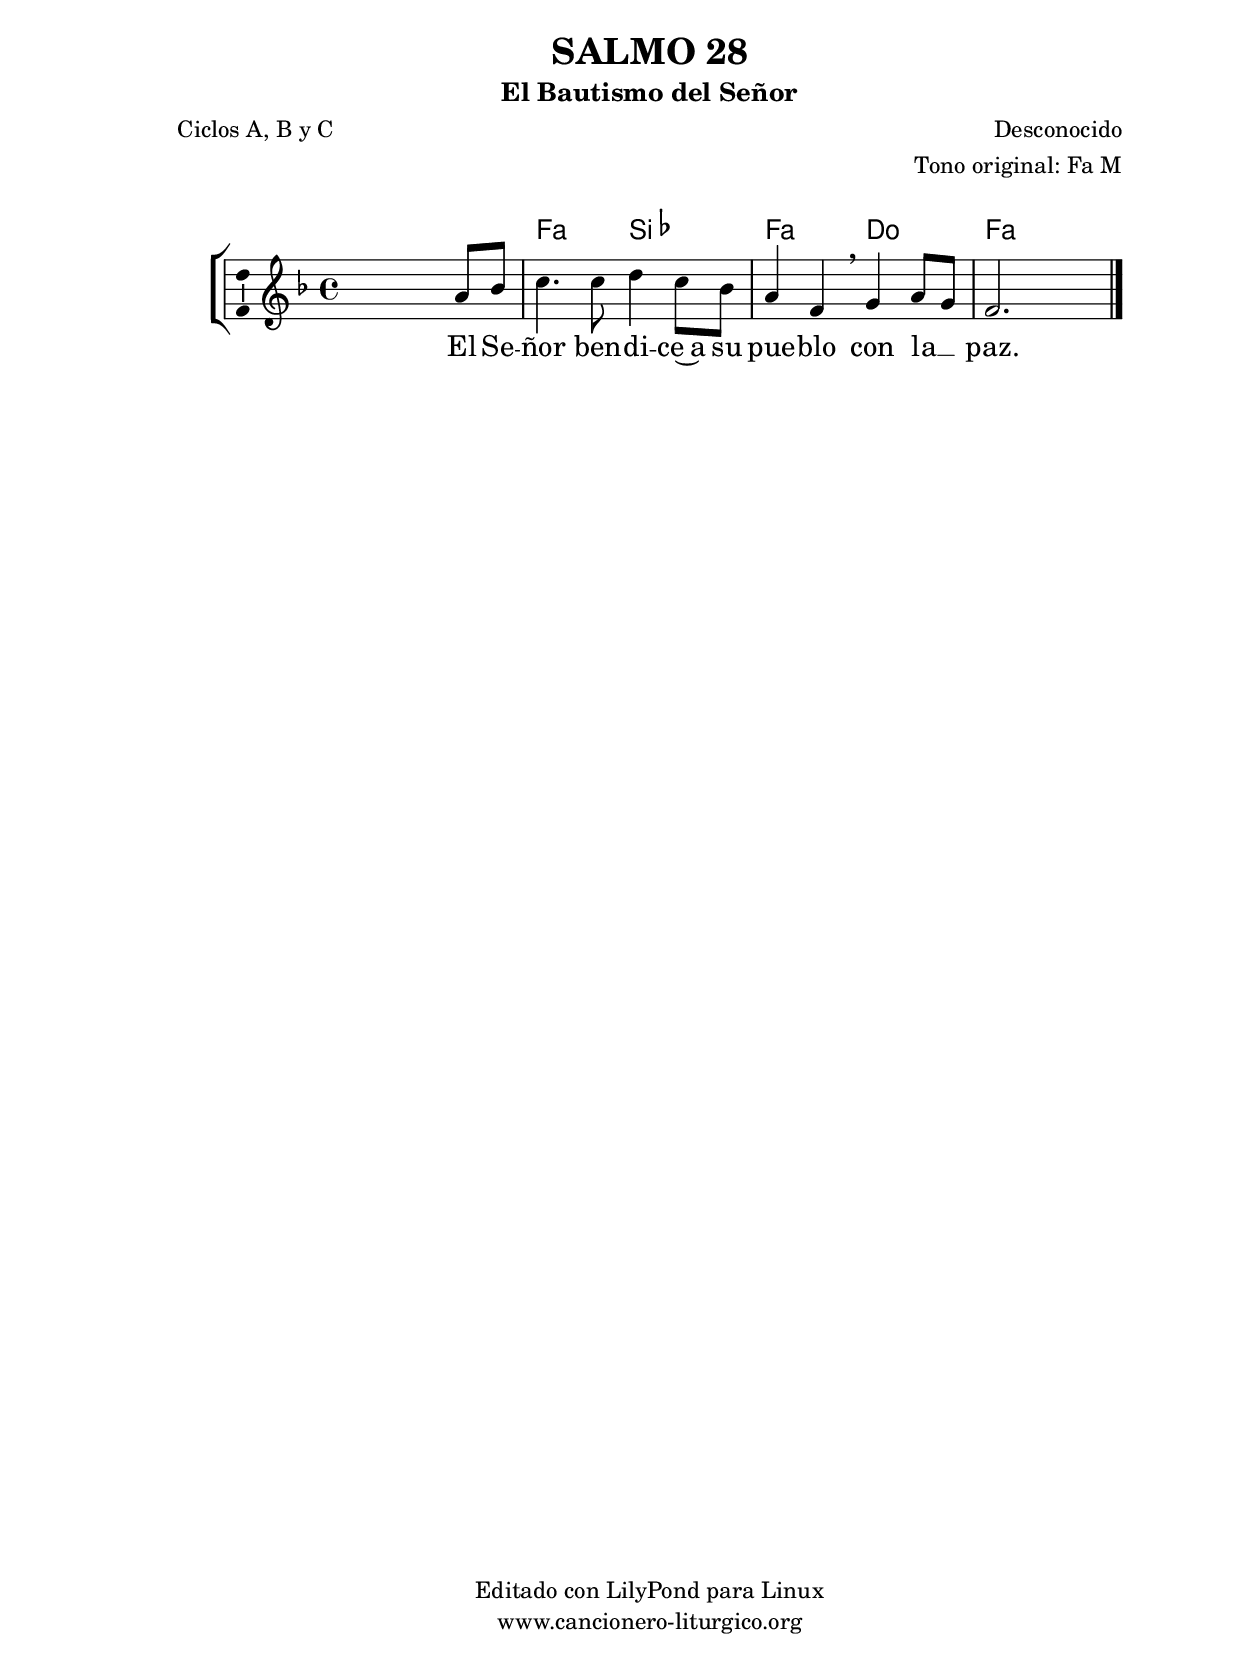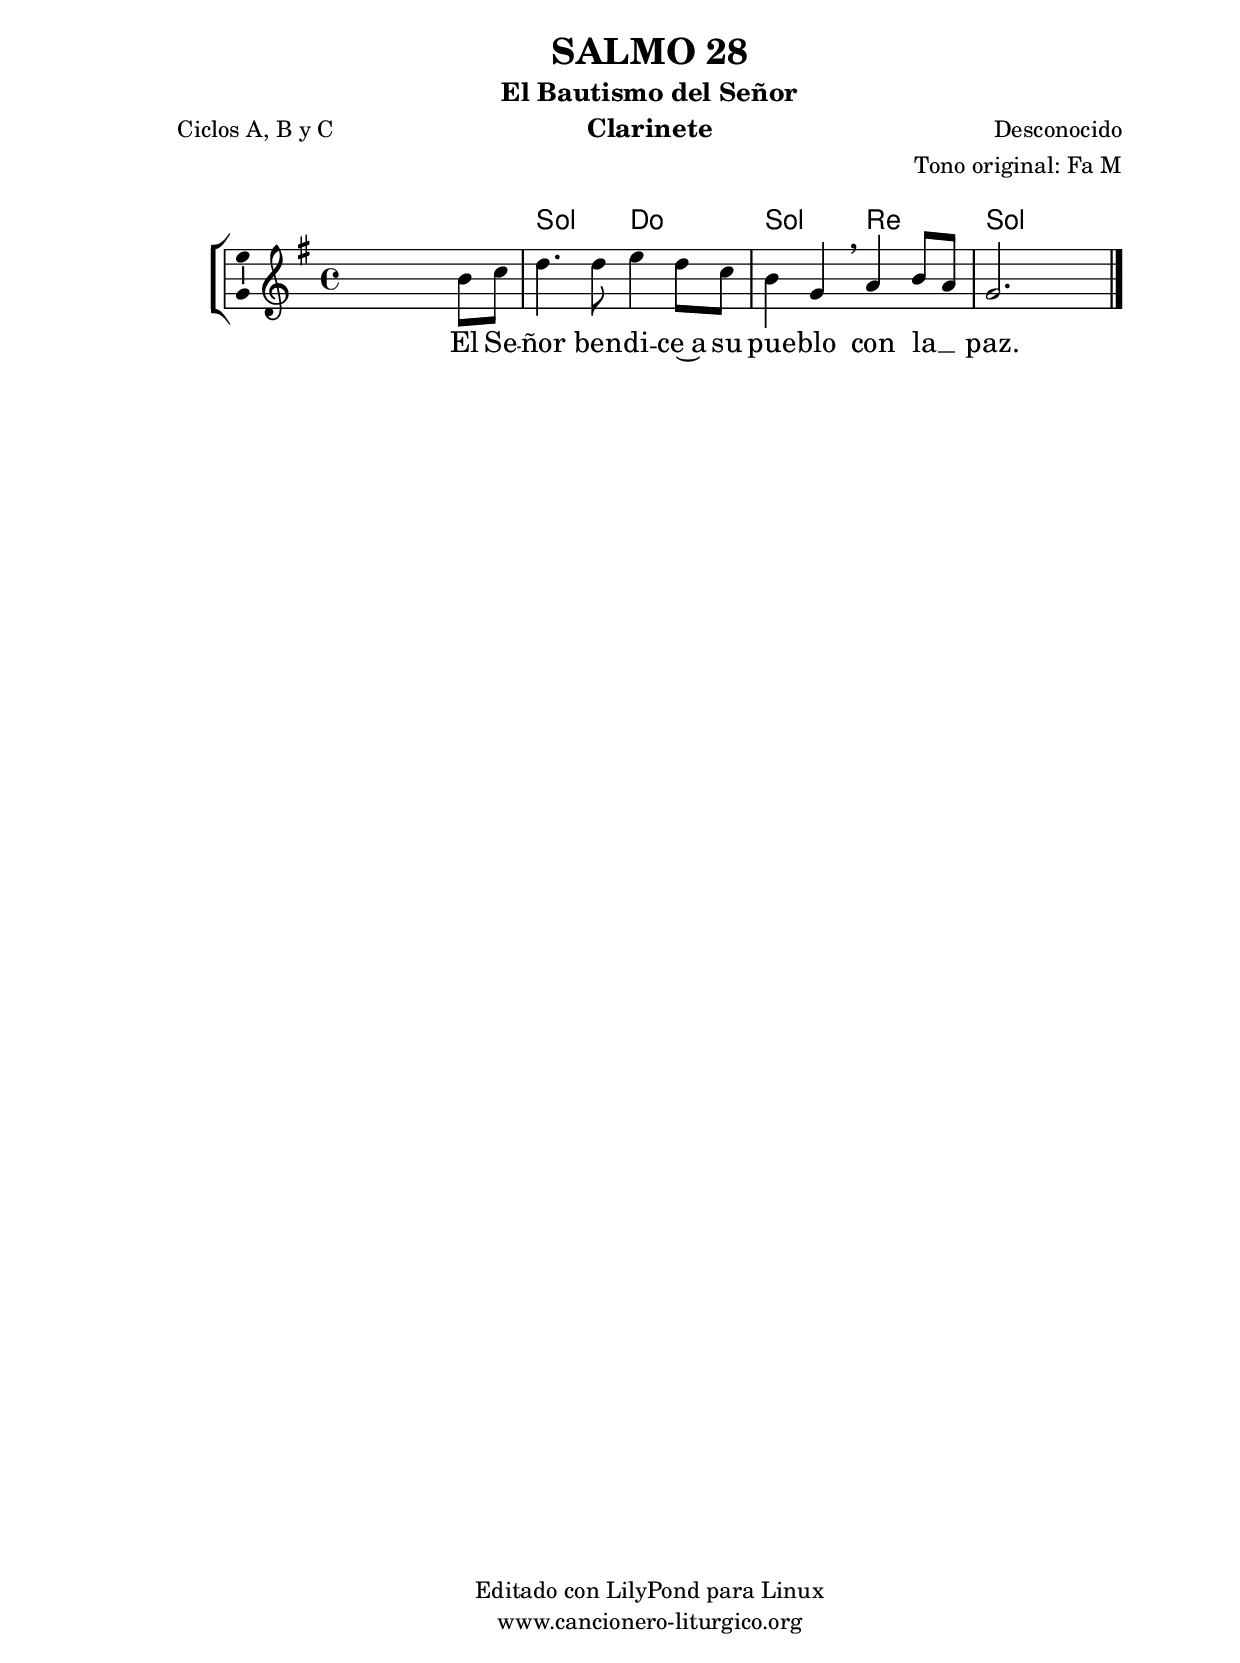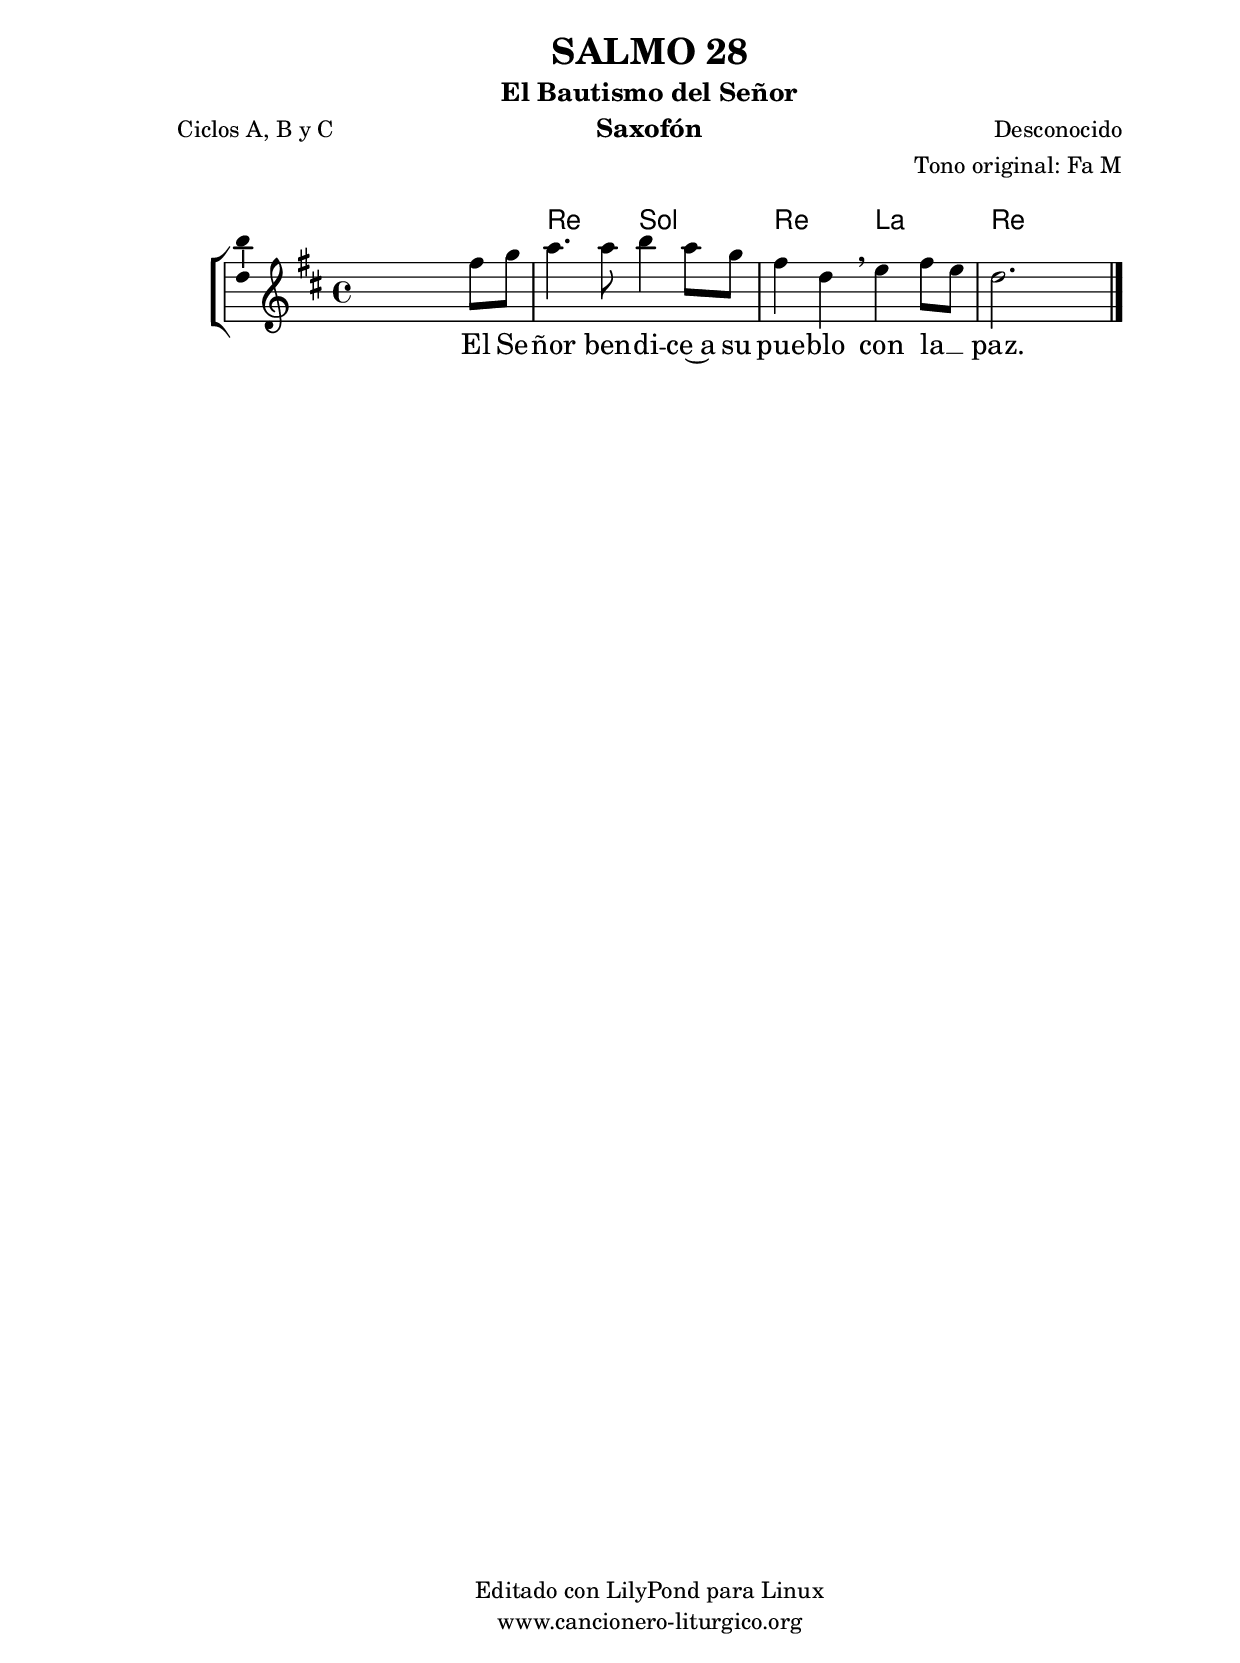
%
%para convertir .midi en .wav:
%timidity filename.midi -Ow -o finename.wav
%
%
%Para convertir de .wav a .mp3:
%lame -h -m j filename.wav
%
%
%para escuchar el midi:
%timidity nombrefichero.midi
%


%versión de lilypond para la que se ha escrito esta partitura:
\version "2.16.0"

	%Tamaño papel
	#(set-default-paper-size "a4")
	%Tamaño partitura
	#(set-global-staff-size 20)
	%No responde al pulsar sobre una nota
	#(ly:set-option 'point-and-click #f)

%parámetros del encabezamiento:
\header {
	title = "SALMO 28"
	subtitle = "El Bautismo del Señor"
	composer = "Desconocido"
	poet = "Ciclos A, B y C"
	meter = ""
	arranger = "Tono original: Fa M"
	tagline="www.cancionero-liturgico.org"
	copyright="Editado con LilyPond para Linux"
	tiempo = "Navidad"
	usos = "Salmo"
	letra = ""
	}

%parámetros asociados al papel:
\paper  {
	oddHeaderMarkup = \markup {\fill-line { \on-the-fly #not-first-page \fromproperty #'header:title \on-the-fly #not-first-page \fromproperty #'header:composer }}
	evenHeaderMarkup = \markup {\fill-line { \fromproperty #'header:composer \fromproperty #'header:title }}
	#(set-paper-size "a4")
	print-page-number = ##f
	first-page-number = 1
	print-first-page-number = ##f
%	head-separation = 3.0 \cm
	top-margin = 2.0 \cm
	bottom-margin = 0.5\cm
%%%	bottom-margin = -1.0\cm
	left-margin = 3.0 \cm
	line-width = 16.0 \cm 
	indent = 8\mm
	interscoreline = 2.\mm
	between-system-space = 15\mm
%	para que las partituras no llenen la hoja:
	ragged-bottom = ##t
%	idem para la última hoja:
	ragged-last-bottom = ##f
%	para que las partituras llenen el ancho del papel:
	ragged-last = ##f
	after-title-space = 2.5 \cm
%page-count=1
%system-count=8

	%Flexible Vertical Spacing
%	markup-markup-spacing =
%	#'((basic-distance . 15) (minimum-distance . 15) (padding . 3))
	markup-system-spacing =
	#'((basic-distance . 15) (minimum-distance . 15) (padding . 3))
	system-system-spacing =
	#'((basic-distance . 15) (minimum-distance . 15) (padding . 3))
	score-system-spacing =
	#'((basic-distance . 15) (minimum-distance . 15) (padding . 5))
%	top-system-spacing = % header
%	#'((basic-distance . 8) (minimum-distance . 0) (padding . 3))
%	top-markup-spacing =
%	#'((basic-distance . 20) (minimum-distance . 20) (padding . 3))
	last-bottom-spacing = % footer
	#'((basic-distance . 5) (minimum-distance . 5) (padding . 3))
%	score-markup-spacing =
%	#'((basic-distance . 16) (minimum-distance . 13) (padding . 3))

	}


%parámetros que afectan a toda la partitura:
global =  {
	%clave de sol (G):
	\clef G
	%armadura:
%	\transpose f g
	\key f \major
	\tempo 4=80
	\set Score.tempoHideNote = ##t
	}


acordes = {
	\italianChords
	\chordmode {
%	\transpose f g
{

s1
f2 bes f c f s

	}
	}
}

melodia = 
%	\transpose f g
{
	\relative c''{

\time 4/4
s2 s4 a8 bes
c4. c8 d4 c8 bes
a4 f \breathe g a8 g
f2. s4

	\bar "|."
	}
	}


texto = \lyricmode {
El Se -- ñor ben -- di -- ce~a su pue -- blo con la __ _ paz.
	}


acordesStaff = \context ChordNames = acordesStaff <<
	\set chordChanges = ##t
	\acordes
	>>


vozStaff = \context Voice = vozStaff
\with {\consists "Ambitus_engraver"}
<<
%	\set Staff.instrumentName = ""
%	\set Staff.shortInstrumentName = ""
%	\set Staff.midiInstrument = #"clarinet"
%	\set Staff.midiInstrument = #"cello"
%	\set Staff.midiInstrument = #"flute"
	\set Staff.midiInstrument = #"electric guitar (jazz)"
%	\set Staff.midiInstrument = #"english horn"
%	\set Staff.midiInstrument = #"violin"
%	\set Staff.midiInstrument = #"glockenspiel"
	\set Staff.midiMinimumVolume = #0.7
	\set Staff.midiMaximumVolume = #0.9
	\global
	\melodia
	>>


textoStaff = \context Lyrics = textoStaff <<
	\lyricsto vozStaff \texto
	>>

\book {
	\score {
		\context ChoirStaff {
			\override StaffGroup.SystemStartBracket #'collapse-height = #1
			\override Score.SystemStartBar #'collapse-height = #1
			<<
			\acordesStaff
			\vozStaff
			\textoStaff
			>>
			}
		\layout {
	    		\context {
				\Lyrics
				\override LyricText #'font-size = #2
				}
	   		 \context {
				\Score
				%fontSize = #3
				\override StaffSymbol #'staff-space = #(magstep +3)
				%\override Beam #'thickness = #0.55
				%\override SpacingSpanner #'spacing-increment = #1.0
				%\override Slur #'height-limit = #1.5
				}
			}
		}
	\score {
		\unfoldRepeats
		\context ChoirStaff {
			<<
			\acordesStaff
			\vozStaff
			>>
			}
		\midi {
	  		\context {
	  			\Score
				tempoWholesPerMinute = #(ly:make-moment 70 4)
				}
			}
		}
	}

%Partitura para clarinete
#(define output-suffix "C")
\book {
	\header{
		instrument = "Clarinete"
		}
	\score {
		\context ChoirStaff {
			\override StaffGroup.SystemStartBracket #'collapse-height = #1
			\override Score.SystemStartBar #'collapse-height = #1
\transpose c d
			<<
			\acordesStaff
			\vozStaff
			\textoStaff
			>>
			}
		\layout {
	    		\context {
				\Lyrics
				\override LyricText #'font-size = #2
				}
	   		 \context {
				\Score
				%fontSize = #3
				\override StaffSymbol #'staff-space = #(magstep +3)
				%\override Beam #'thickness = #0.55
				%\override SpacingSpanner #'spacing-increment = #1.0
				%\override Slur #'height-limit = #1.5
				}
			}
		}
	}

%Partitura para saxofón
#(define output-suffix "S")
\book {
	\header{
		instrument = "Saxofón"
		}
	\score {
		\context ChoirStaff {
			\override StaffGroup.SystemStartBracket #'collapse-height = #1
			\override Score.SystemStartBar #'collapse-height = #1
\transpose c a
			<<
			\acordesStaff
			\vozStaff
			\textoStaff
			>>
			}
		\layout {
	    		\context {
				\Lyrics
				\override LyricText #'font-size = #2
				}
	   		 \context {
				\Score
				%fontSize = #3
				\override StaffSymbol #'staff-space = #(magstep +3)
				%\override Beam #'thickness = #0.55
				%\override SpacingSpanner #'spacing-increment = #1.0
				%\override Slur #'height-limit = #1.5
				}
			}
		}
	}

